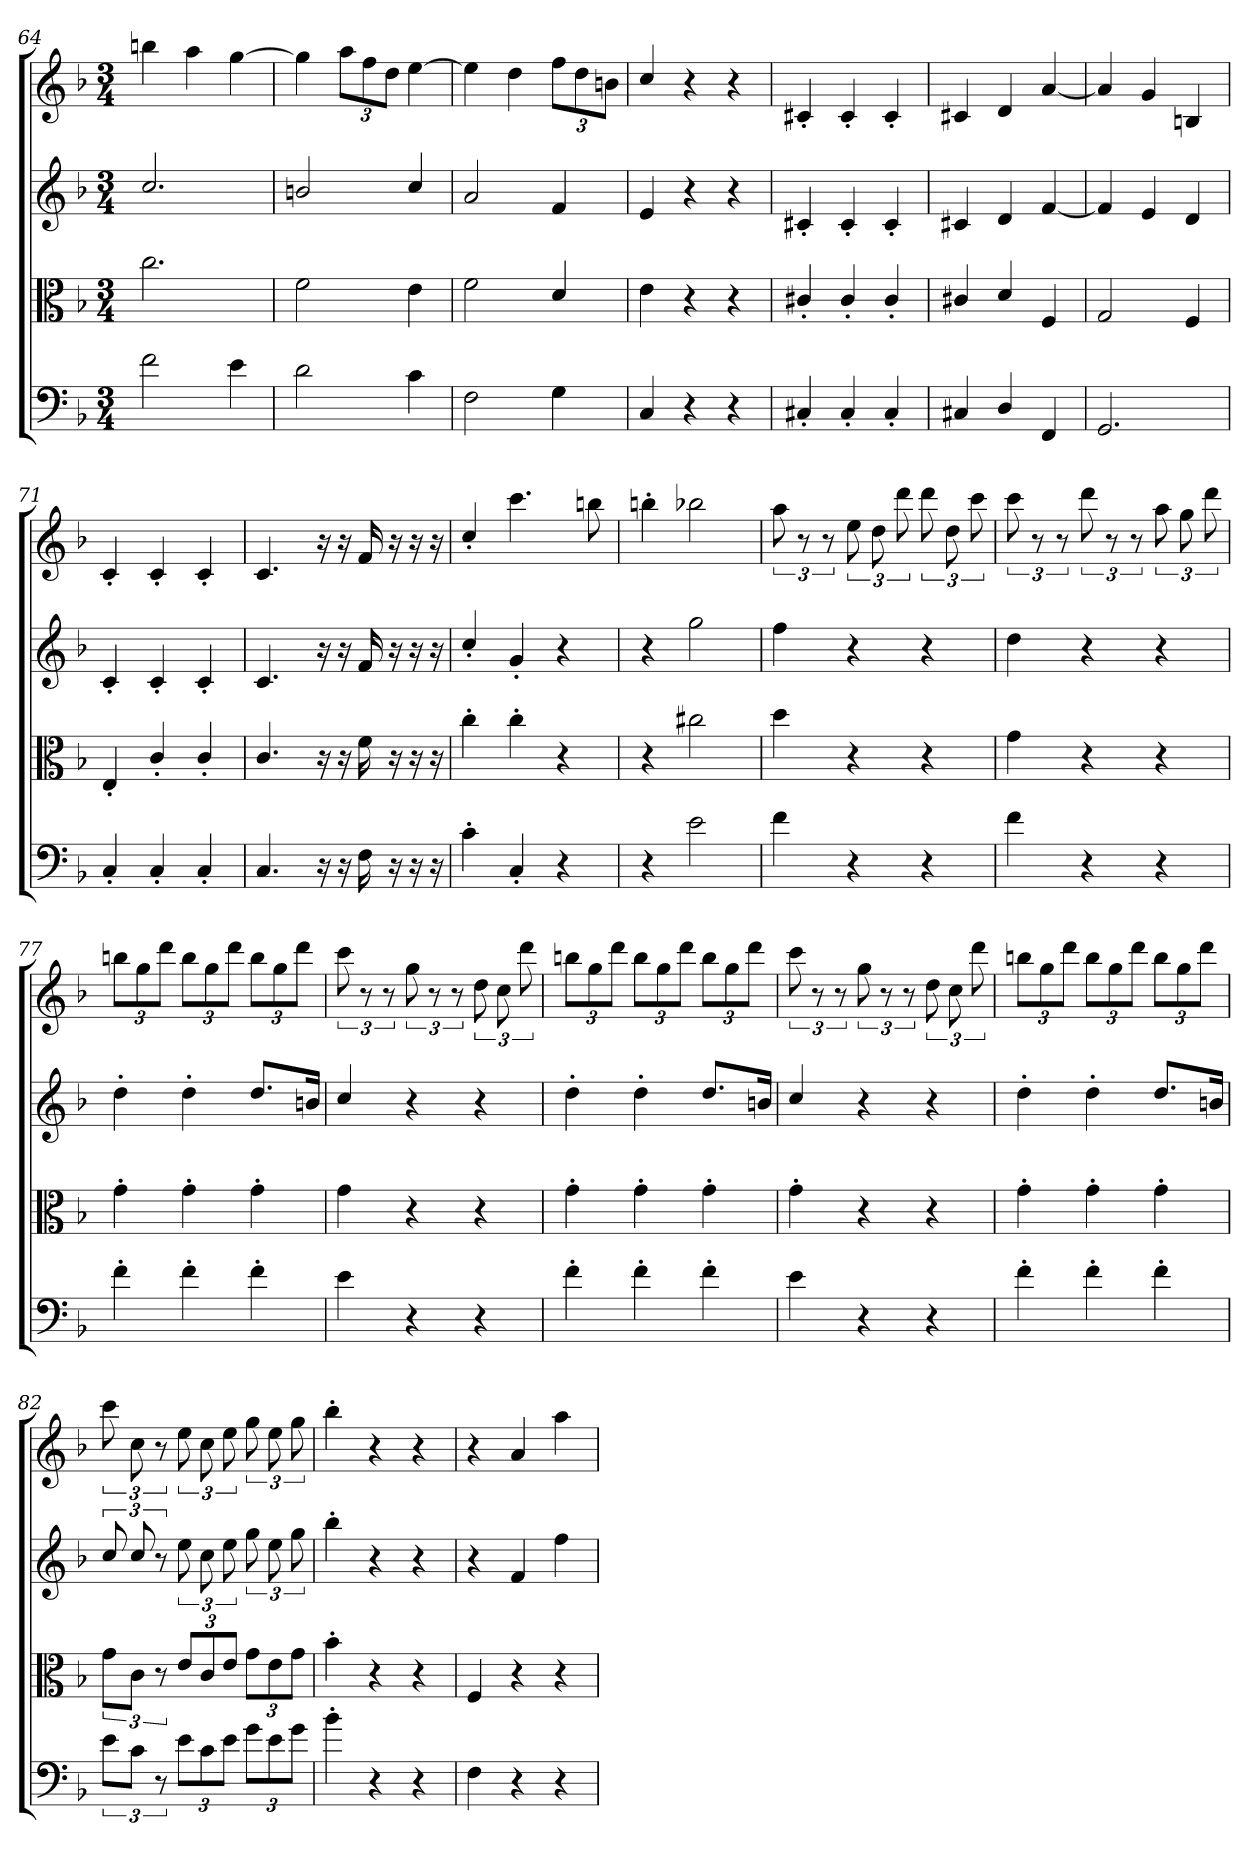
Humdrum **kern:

**kern	**kern	**kern	**kern
*part4	*part3	*part2	*part1
*staff4	*staff3	*staff2	*staff1
*clefF4	*clefC3	*clefG2	*clefG2
*k[b-]	*k[b-]	*k[b-]	*k[b-]
*F:	*F:	*F:	*F:
*M3/4	*M3/4	*M3/4	*M3/4
=64	=64	=64	=64
2f\	2.cc\	2.cc/	4bbn\
.	.	.	4aa\
4e\	.	.	[4gg\
=65	=65	=65	=65
2d\	2f\	2bn/	4gg\]
.	.	.	12aa\L
.	.	.	12ff\
.	.	.	12dd\J
4c\	4e\	4cc/	[4ee\
=66	=66	=66	=66
2F\	2f\	2a/	4ee\]
.	.	.	4dd\
4G\	4d/	4f/	12ff\L
.	.	.	12dd\
.	.	.	12bn\J
=67	=67	=67	=67
4C/	4e\	4e/	4cc/
4r	4r	4r	4r
4r	4r	4r	4r
=68	=68	=68	=68
4C#X'/	4c#X'/	4c#X'/	4c#X'/
4C#'/	4c#'/	4c#'/	4c#'/
4C#'/	4c#'/	4c#'/	4c#'/
=69	=69	=69	=69
4C#X/	4c#X/	4c#X/	4c#X/
4D/	4d/	4d/	4d/
4FF/	4F/	[4f/	[4a/
=70	=70	=70	=70
2.GG/	2G/	4f/]	4a/]
.	.	4e/	4g/
.	4F/	4d/	4Bn/
=71	=71	=71	=71
4C'/	4E'/	4c'/	4c'/
4C'/	4c'/	4c'/	4c'/
4C'/	4c'/	4c'/	4c'/
=72	=72	=72	=72
4.C/	4.c/	4.c/	4.c/
16r	16r	16r	16r
16r	16r	16r	16r
16F\	16f\	16f/	16f/
16r	16r	16r	16r
16r	16r	16r	16r
16r	16r	16r	16r
=73	=73	=73	=73
4c'\	4cc'\	4cc'/	4cc'/
4C'/	4cc'\	4g'/	4.ccc\
4r	4r	4r	.
.	.	.	8bbn\
=74	=74	=74	=74
4r	4r	4r	4bbn'\
2e\	2cc#X\	2gg\	2bb-X\
=75	=75	=75	=75
4f\	4dd\	4ff\	12aa\
.	.	.	12r
.	.	.	12r
4r	4r	4r	12ee\
.	.	.	12dd\
.	.	.	12ddd\
4r	4r	4r	12ddd\
.	.	.	12dd\
.	.	.	12ccc\
=76	=76	=76	=76
4f\	4g\	4dd\	12ccc\
.	.	.	12r
.	.	.	12r
4r	4r	4r	12ddd\
.	.	.	12r
.	.	.	12r
4r	4r	4r	12aa\
.	.	.	12gg\
.	.	.	12ddd\
=77	=77	=77	=77
4f'\	4g'\	4dd'\	12bbn\L
.	.	.	12gg\
.	.	.	12ddd\J
4f'\	4g'\	4dd'\	12bb\L
.	.	.	12gg\
.	.	.	12ddd\J
4f'\	4g'\	8.dd/L	12bb\L
.	.	.	12gg\
.	.	.	12ddd\J
.	.	16bn/Jk	.
=78	=78	=78	=78
4e\	4g\	4cc/	12ccc\
.	.	.	12r
.	.	.	12r
4r	4r	4r	12gg\
.	.	.	12r
.	.	.	12r
4r	4r	4r	12dd\
.	.	.	12cc\
.	.	.	12ddd\
=79	=79	=79	=79
4f'\	4g'\	4dd'\	12bbn\L
.	.	.	12gg\
.	.	.	12ddd\J
4f'\	4g'\	4dd'\	12bb\L
.	.	.	12gg\
.	.	.	12ddd\J
4f'\	4g'\	8.dd/L	12bb\L
.	.	.	12gg\
.	.	.	12ddd\J
.	.	16bn/Jk	.
=80	=80	=80	=80
4e\	4g'\	4cc/	12ccc\
.	.	.	12r
.	.	.	12r
4r	4r	4r	12gg\
.	.	.	12r
.	.	.	12r
4r	4r	4r	12dd\
.	.	.	12cc\
.	.	.	12ddd\
=81	=81	=81	=81
4f'\	4g'\	4dd'\	12bbn\L
.	.	.	12gg\
.	.	.	12ddd\J
4f'\	4g'\	4dd'\	12bb\L
.	.	.	12gg\
.	.	.	12ddd\J
4f'\	4g'\	8.dd/L	12bb\L
.	.	.	12gg\
.	.	.	12ddd\J
.	.	16bn/Jk	.
=82	=82	=82	=82
12e\L	12g\L	12cc/	12ccc\
12c\J	12c\J	12cc/	12cc\
12r	12r	12r	12r
12e\L	12e/L	12ee\	12ee\
12c\	12c/	12cc\	12cc\
12e\J	12e/J	12ee\	12ee\
12g\L	12g\L	12gg\	12gg\
12e\	12e\	12ee\	12ee\
12g\J	12g\J	12gg\	12gg\
=83	=83	=83	=83
4b-'\	4b-'\	4bb-'\	4bb-'\
4r	4r	4r	4r
4r	4r	4r	4r
=84	=84	=84	=84
4F\	4F/	4r	4r
4r	4r	4f/	4a/
4r	4r	4ff\	4aa\
=	=	=	=
*-	*-	*-	*-
